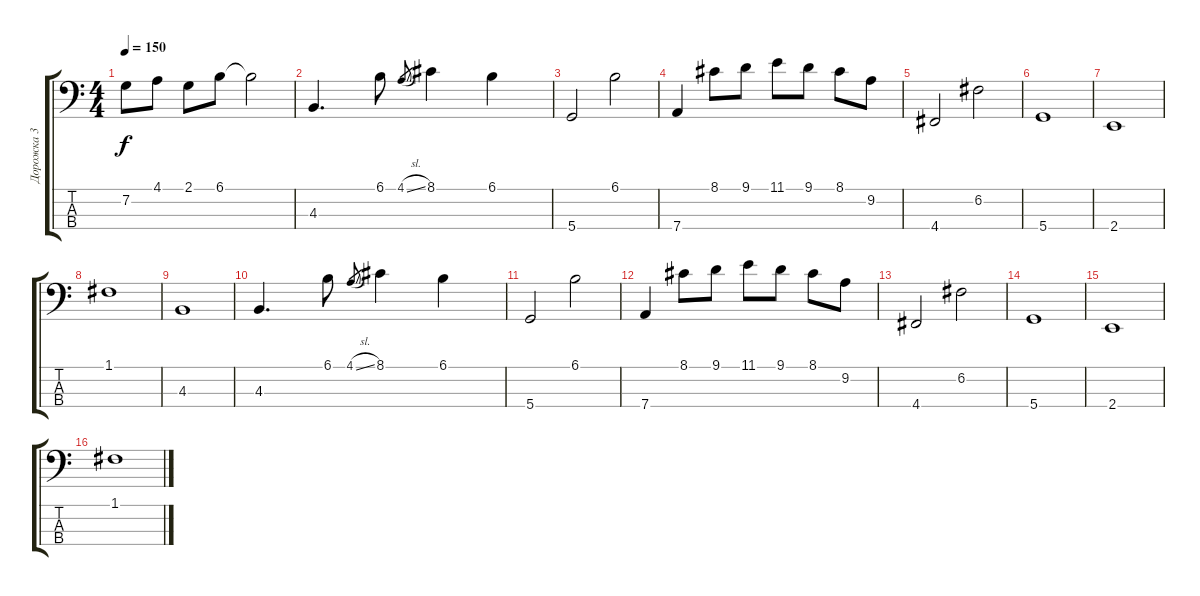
\track ("Дорожка 3" "Дорожка 3") {instrument electricbassfinger}
\staff {score tabs}
\tuning (F2 C2 G1 D1) {hide}
\ts (4 4)
\tempo 150
\clef f4
\ks c
7.2.8{dy f} 4.1.8 2.1.8 6.1.8 6.1{t}.2 |
4.3.4{d} 6.1.8 4.1{sl}.8{gr} 8.1.4 6.1.4 |
5.4.2 6.1.2 |
7.4.4 8.1.8 9.1.8 11.1.8 9.1.8 8.1.8 9.2.8 |
4.4.2 6.2.2 |
5.4.1 |
2.4.1 |
1.1.1 |
4.3.1 |
4.3.4{d} 6.1.8 4.1{sl}.8{gr} 8.1.4 6.1.4 |
5.4.2 6.1.2 |
7.4.4 8.1.8 9.1.8 11.1.8 9.1.8 8.1.8 9.2.8 |
4.4.2 6.2.2 |
5.4.1 |
2.4.1 |
1.1.1
